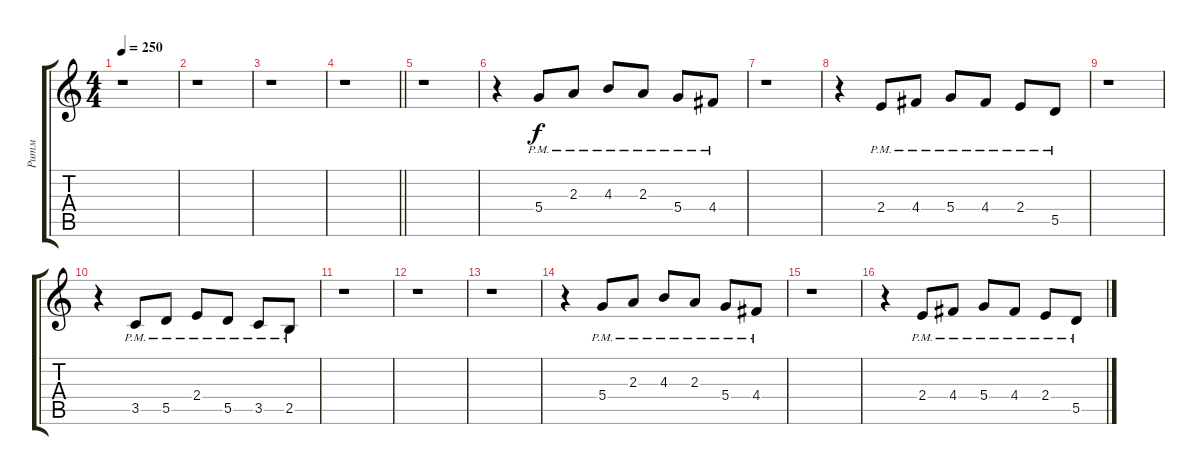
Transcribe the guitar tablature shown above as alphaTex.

\track ("Ритм" "Ритм") {instrument distortionguitar}
\staff {score tabs}
\tuning (E4 B3 G3 D3 A2 E2) {hide}
\ts (4 4)
\tempo 250
\clef g2
\ks c
r.1{dy f} |
r.1 |
r.1 |
\barLineRight lightlight
r.1 |
r.1 |
r.4 5.4{pm}.8 2.3{pm}.8 4.3{pm}.8 2.3{pm}.8 5.4{pm}.8 4.4{pm}.8 |
r.1 |
r.4 2.4{pm}.8 4.4{pm}.8 5.4{pm}.8 4.4{pm}.8 2.4{pm}.8 5.5{pm}.8 |
r.1 |
r.4 3.5{pm}.8 5.5{pm}.8 2.4{pm}.8 5.5{pm}.8 3.5{pm}.8 2.5{pm}.8 |
r.1 |
r.1 |
r.1 |
r.4 5.4{pm}.8 2.3{pm}.8 4.3{pm}.8 2.3{pm}.8 5.4{pm}.8 4.4{pm}.8 |
r.1 |
r.4 2.4{pm}.8 4.4{pm}.8 5.4{pm}.8 4.4{pm}.8 2.4{pm}.8 5.5{pm}.8
